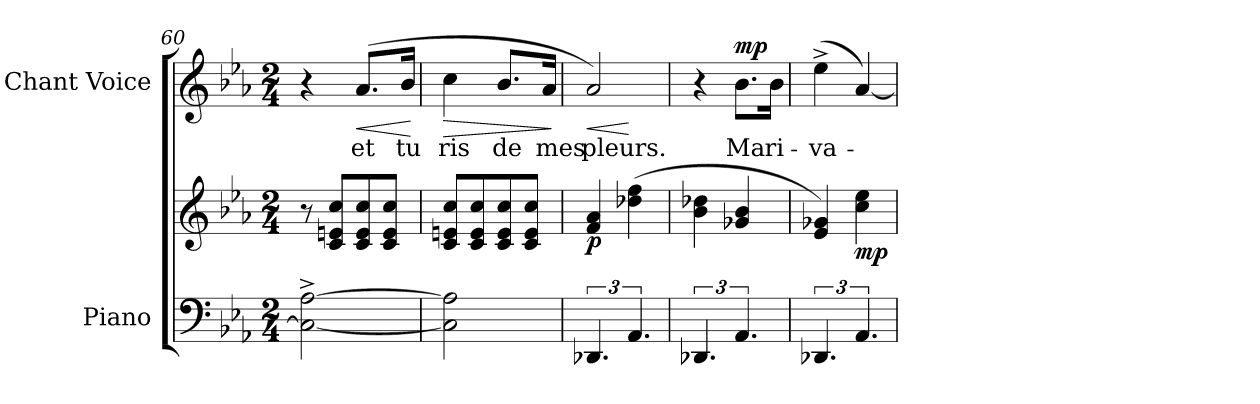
**kern	**kern	**dynam	**kern	**text	**dynam
*part2	*part2	*part2	*part1	*part1	*part1
*staff3	*staff2	*staff2/3	*staff1	*staff1	*staff1
*I"Piano	*	*	*I"Chant Voice	*	*
*I'Pno	*	*	*	*	*
*clefF4	*clefG2	*	*clefG2	*	*
*k[b-e-a-]	*k[b-e-a-]	*	*k[b-e-a-]	*	*
*M2/4	*M2/4	*	*M2/4	*	*
*MM142	*MM142	*	*MM142	*	*
=60	=60	=60	=60	=60	=60
2C\_^ [2A-\^	8r	.	4r	.	.
.	8c/ 8en/ 8cc/L	.	.	.	.
!	!	!	!	!LO:LY:b	!LO:HP:b
.	8c/ 8e/ 8cc/	.	(>8.a-/L	et	<
.	8c/ 8e/ 8cc/J	.	.	.	.
!	!	!	!	!LO:LY:b	!
.	.	.	16b-/Jk	tu	.
.	.	.	.	.	[
=61	=61	=61	=61	=61	=61
!	!	!	!	!LO:LY:b	!LO:HP:b
2C\] 2A-\]	8c/ 8en/ 8cc/L	.	4cc\	ris	>
.	8c/ 8e/ 8cc/	.	.	.	.
!	!	!	!	!LO:LY:b	!
.	8c/ 8e/ 8cc/	.	8.b-/L	de	.
.	8c/ 8e/ 8cc/J	.	.	.	.
!	!	!	!	!LO:LY:b	!
.	.	.	16a-/Jk	mes	.
.	.	.	.	.	]
!!LO:PB:g=z
=62	=62	=62	=62	=62	=62
!	!	!LO:DY:b	!	!LO:LY:b	!LO:HP:b
*	*	*	*^	*	*
6.DD-X/	4f/ 4a-/	p	2a-/)	4ryy	pleurs.	<
6.AA-/	(>4dd-X\ 4ff\	.	.	4ryy	.	[
*	*	*	*v	*v	*	*
=63	=63	=63	=63	=63	=63
*	*	*	*MM144	*	*
6.DD-X/	4b-\ 4dd-X\	.	4r	.	.
!	!	!	!	!LO:LY:b	!LO:DY:a
6.AA-/	4g-X/ 4b-/	.	8.b-\L	Ma	mp
!	!	!	!	!LO:LY:b	!
.	.	.	16b-\Jk	ri-	.
=64	=64	=64	=64	=64	=64
!	!	!	!	!LO:LY:b	!
6.DD-X/	4e-/ 4g-X/)	.	(>4ee-^\	-va-	.
!	!	!LO:DY:b	!	!	!
6.AA-/	4cc\ 4ee-\	mp	[4a-/)	.	.
=	=	=	=	=	=
*-	*-	*-	*-	*-	*-
